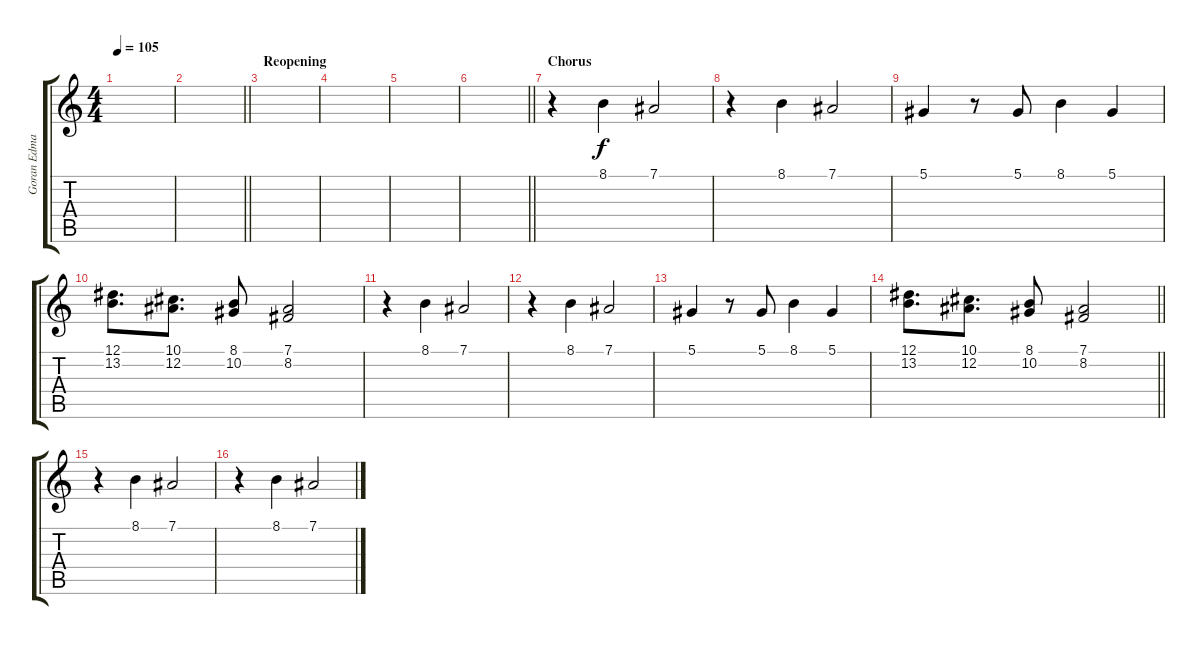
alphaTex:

\track ("Goran Edman" "Goran Edma") {instrument lead2sawtooth}
\staff {score tabs}
\tuning (Eb4 Bb3 Gb3 Db3 Ab2 Eb2) {hide}
\ts (4 4)
\tempo 105
\clef g2
\ks c
|
\barLineRight lightlight
|
\section ("" "Reopening")
|
|
|
\barLineRight lightlight
|
\section ("" "Chorus")
r.4 8.1.4 7.1.2 |
r.4 8.1.4 7.1.2 |
5.1.4 r.8 5.1.8 8.1.4 5.1.4 |
(12.1 13.2).8{d} (10.1 12.2).8{d} (8.1 10.2).8 (7.1 8.2).2 |
r.4 8.1.4 7.1.2 |
r.4 8.1.4 7.1.2 |
5.1.4 r.8 5.1.8 8.1.4 5.1.4 |
\barLineRight lightlight
(12.1 13.2).8{d} (10.1 12.2).8{d} (8.1 10.2).8 (7.1 8.2).2 |
r.4 8.1.4 7.1.2 |
r.4 8.1.4 7.1.2
